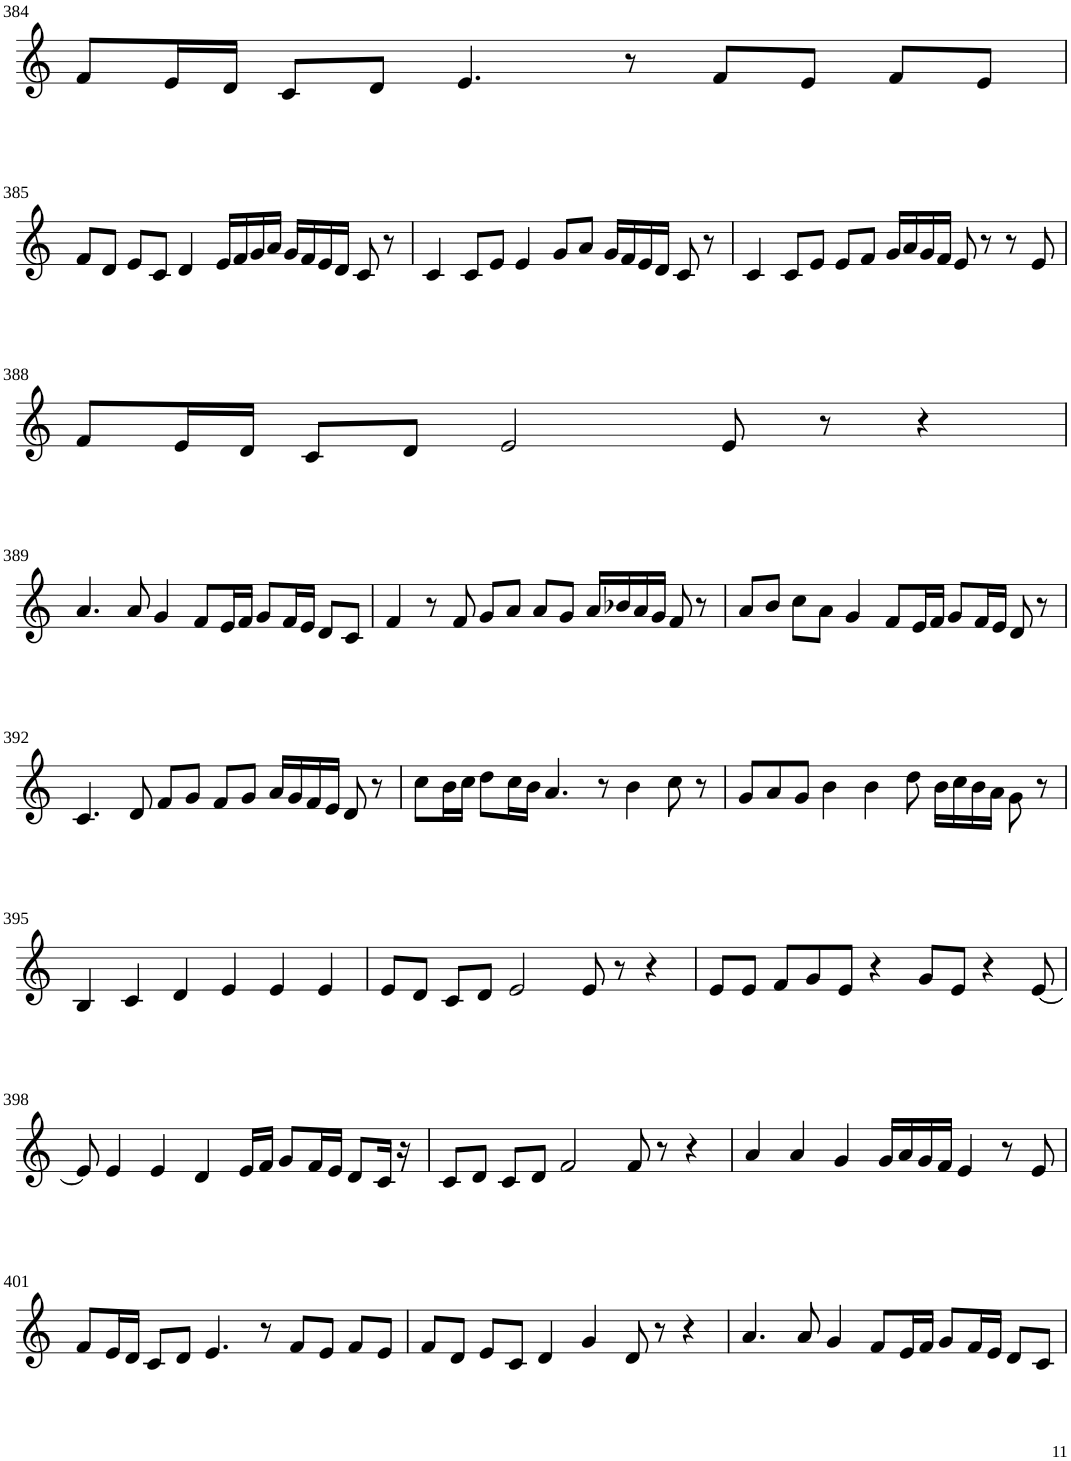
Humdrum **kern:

**kern
*part1
*staff1
*I"Violin
!!LO:PB:g=z
*clefG2
*k[]
*M6/4
=384
8f/L
16e/L
16d/JJ
8c/L
8d/J
4.e/
8r
8f/L
8e/J
8f/L
8e/J
!!LO:LB:g=z
=385
8f/L
8d/J
8e/L
8c/J
4d/
16e/LL
16f/
16g/
16a/JJ
16g/LL
16f/
16e/
16d/JJ
8c/
8r
=386
4c/
8c/L
8e/J
4e/
8g/L
8a/J
16g/LL
16f/
16e/
16d/JJ
8c/
8r
=387
4c/
8c/L
8e/J
8e/L
8f/J
16g/LL
16a/
16g/
16f/JJ
8e/
8r
8r
8e/
!!LO:LB:g=z
=388
8f/L
16e/L
16d/JJ
8c/L
8d/J
2e/
8e/
8r
4r
!!LO:LB:g=z
=389
4.a/
8a/
4g/
8f/L
16e/L
16f/JJ
8g/L
16f/L
16e/JJ
8d/L
8c/J
=390
4f/
8r
8f/
8g/L
8a/J
8a/L
8g/J
16a/LL
16b-X/
16a/
16g/JJ
8f/
8r
=391
8a/L
8b/J
8cc\L
8a\J
4g/
8f/L
16e/L
16f/JJ
8g/L
16f/L
16e/JJ
8d/
8r
!!LO:LB:g=z
=392
4.c/
8d/
8f/L
8g/J
8f/L
8g/J
16a/LL
16g/
16f/
16e/JJ
8d/
8r
=393
8cc\L
16b\L
16cc\JJ
8dd\L
16cc\L
16b\JJ
4.a/
8r
4b\
8cc\
8r
=394
8g/L
8a/
8g/J
4b\
4b\
8dd\
16b\LL
16cc\
16b\
16a\JJ
8g\
8r
!!LO:LB:g=z
=395
4B/
4c/
4d/
4e/
4e/
4e/
=396
8e/L
8d/J
8c/L
8d/J
2e/
8e/
8r
4r
=397
8e/L
8e/J
8f/L
8g/
8e/J
4r
8g/L
8e/J
4r
[8e/
!!LO:LB:g=z
=398
8e/]
4e/
4e/
4d/
16e/LL
16f/JJ
8g/L
16f/L
16e/JJ
8d/L
16c/Jk
16r
=399
8c/L
8d/J
8c/L
8d/J
2f/
8f/
8r
4r
=400
4a/
4a/
4g/
16g/LL
16a/
16g/
16f/JJ
4e/
8r
8e/
!!LO:LB:g=z
=401
8f/L
16e/L
16d/JJ
8c/L
8d/J
4.e/
8r
8f/L
8e/J
8f/L
8e/J
=402
8f/L
8d/J
8e/L
8c/J
4d/
4g/
8d/
8r
4r
=403
4.a/
8a/
4g/
8f/L
16e/L
16f/JJ
8g/L
16f/L
16e/JJ
8d/L
8c/J
=
*-
